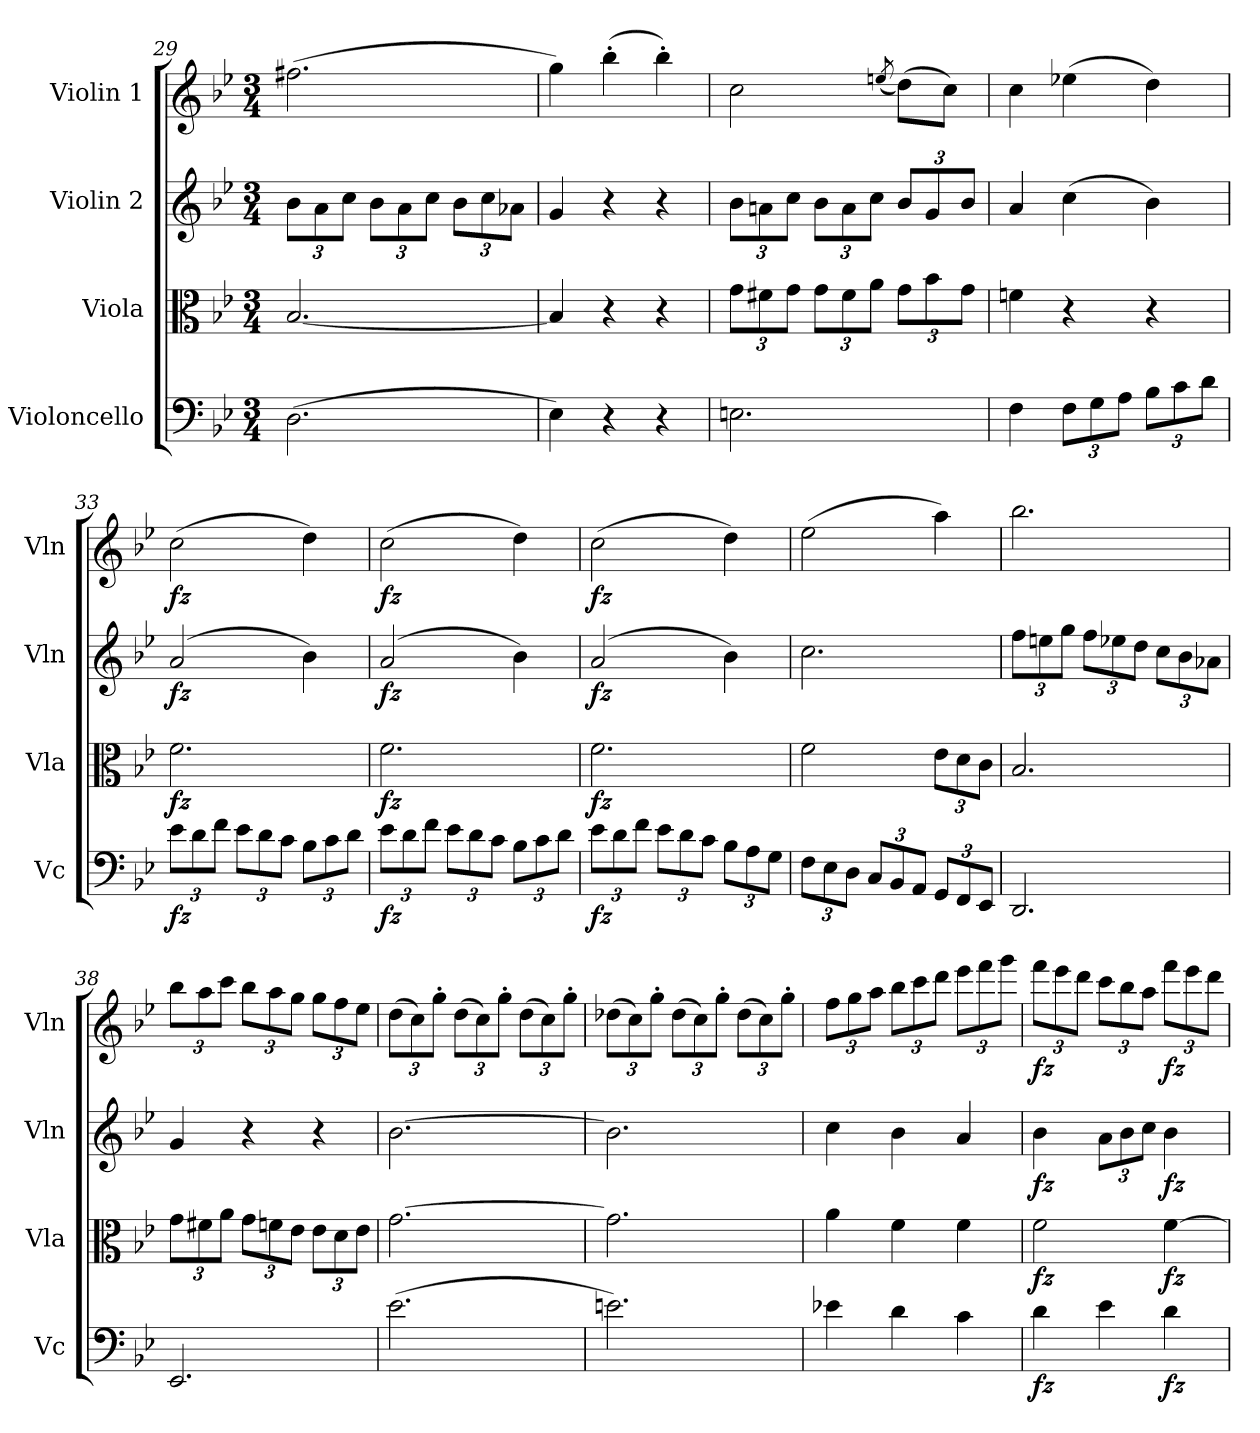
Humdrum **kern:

**kern	**dynam	**kern	**dynam	**kern	**dynam	**kern	**dynam
*part4	*part4	*part3	*part3	*part2	*part2	*part1	*part1
*staff4	*staff4	*staff3	*staff3	*staff2	*staff2	*staff1	*staff1
*I"Violoncello	*	*I"Viola	*	*I"Violin 2	*	*I"Violin 1	*
*I'Vc	*	*I'Vla	*	*I'Vln	*	*I'Vln	*
*clefF4	*	*clefC3	*	*clefG2	*	*clefG2	*
*k[b-e-]	*	*k[b-e-]	*	*k[b-e-]	*	*k[b-e-]	*
*M3/4	*	*M3/4	*	*M3/4	*	*M3/4	*
*	*	*	*	*Xbrackettup	*	*	*
=29	=29	=29	=29	=29	=29	=29	=29
(>2.D\	.	[2.B-/	.	12b-\L	.	(>2.ff#X\	.
.	.	.	.	12a\	.	.	.
.	.	.	.	12cc\J	.	.	.
.	.	.	.	12b-\L	.	.	.
.	.	.	.	12a\	.	.	.
.	.	.	.	12cc\J	.	.	.
.	.	.	.	12b-\L	.	.	.
.	.	.	.	12cc\	.	.	.
.	.	.	.	12a-X\J	.	.	.
=30	=30	=30	=30	=30	=30	=30	=30
4E-\)	.	4B-/]	.	4g/	.	4gg\)	.
4r	.	4r	.	4r	.	(>4bb-'\	.
4r	.	4r	.	4r	.	4bb-'\)	.
!!LO:PB:g=z
=31	=31	=31	=31	=31	=31	=31	=31
*	*	*Xbrackettup	*	*	*	*	*
2.En\	.	12g\L	.	12b-\L	.	2cc\	.
.	.	12f#X\	.	12an\	.	.	.
.	.	12g\J	.	12cc\J	.	.	.
.	.	12g\L	.	12b-\L	.	.	.
.	.	12f#\	.	12a\	.	.	.
.	.	12a\J	.	12cc\J	.	.	.
.	.	.	.	.	.	(<8qeen/	.
.	.	12g\L	.	12b-/L	.	(>8dd\L)	.
.	.	12b-\	.	12g/	.	.	.
.	.	.	.	.	.	8cc\J)	.
.	.	12g\J	.	12b-/J	.	.	.
=32	=32	=32	=32	=32	=32	=32	=32
4F\	.	4fn\	.	4a/	.	4cc\	.
*Xbrackettup	*	*	*	*	*	*	*
12F\L	.	4r	.	(>4cc\	.	(>4ee-X\	.
12G\	.	.	.	.	.	.	.
12A\J	.	.	.	.	.	.	.
12B-\L	.	4r	.	4b-\)	.	4dd\)	.
12c\	.	.	.	.	.	.	.
12d\J	.	.	.	.	.	.	.
=33	=33	=33	=33	=33	=33	=33	=33
!	!LO:DY:b	!	!LO:DY:b	!	!LO:DY:b	!	!LO:DY:b
12e-\L	fz	2.f\	fz	(>2a/	fz	(>2cc\	fz
12d\	.	.	.	.	.	.	.
12f\J	.	.	.	.	.	.	.
12e-\L	.	.	.	.	.	.	.
12d\	.	.	.	.	.	.	.
12c\J	.	.	.	.	.	.	.
12B-\L	.	.	.	4b-\)	.	4dd\)	.
12c\	.	.	.	.	.	.	.
12d\J	.	.	.	.	.	.	.
=34	=34	=34	=34	=34	=34	=34	=34
!	!LO:DY:b	!	!LO:DY:b	!	!LO:DY:b	!	!LO:DY:b
12e-\L	fz	2.f\	fz	(>2a/	fz	(>2cc\	fz
12d\	.	.	.	.	.	.	.
12f\J	.	.	.	.	.	.	.
12e-\L	.	.	.	.	.	.	.
12d\	.	.	.	.	.	.	.
12c\J	.	.	.	.	.	.	.
12B-\L	.	.	.	4b-\)	.	4dd\)	.
12c\	.	.	.	.	.	.	.
12d\J	.	.	.	.	.	.	.
=35	=35	=35	=35	=35	=35	=35	=35
!	!LO:DY:b	!	!LO:DY:b	!	!LO:DY:b	!	!LO:DY:b
12e-\L	fz	2.f\	fz	(>2a/	fz	(>2cc\	fz
12d\	.	.	.	.	.	.	.
12f\J	.	.	.	.	.	.	.
12e-\L	.	.	.	.	.	.	.
12d\	.	.	.	.	.	.	.
12c\J	.	.	.	.	.	.	.
12B-\L	.	.	.	4b-\)	.	4dd\)	.
12A\	.	.	.	.	.	.	.
12G\J	.	.	.	.	.	.	.
!!LO:LB:g=z
=36	=36	=36	=36	=36	=36	=36	=36
12F\L	.	2f\	.	2.cc\	.	(>2ee-\	.
12E-\	.	.	.	.	.	.	.
12D\J	.	.	.	.	.	.	.
12C/L	.	.	.	.	.	.	.
12BB-/	.	.	.	.	.	.	.
12AA/J	.	.	.	.	.	.	.
12GG/L	.	12e-\L	.	.	.	4aa\)	.
12FF/	.	12d\	.	.	.	.	.
12EE-/J	.	12c\J	.	.	.	.	.
=37	=37	=37	=37	=37	=37	=37	=37
2.DD/	.	2.B-/	.	12ff\L	.	2.bb-\	.
.	.	.	.	12een\	.	.	.
.	.	.	.	12gg\J	.	.	.
.	.	.	.	12ff\L	.	.	.
.	.	.	.	12ee-X\	.	.	.
.	.	.	.	12dd\J	.	.	.
.	.	.	.	12cc\L	.	.	.
.	.	.	.	12b-\	.	.	.
.	.	.	.	12a-X\J	.	.	.
=38	=38	=38	=38	=38	=38	=38	=38
*	*	*	*	*	*	*Xbrackettup	*
2.EE-/	.	12g\L	.	4g/	.	12bb-\L	.
.	.	12f#X\	.	.	.	12aa\	.
.	.	12a\J	.	.	.	12ccc\J	.
.	.	12g\L	.	4r	.	12bb-\L	.
.	.	12fn\	.	.	.	12aa\	.
.	.	12e-\J	.	.	.	12gg\J	.
.	.	12e-\L	.	4r	.	12gg\L	.
.	.	12d\	.	.	.	12ff\	.
.	.	12e-\J	.	.	.	12ee-\J	.
=39	=39	=39	=39	=39	=39	=39	=39
(>2.e-\	.	[2.g\	.	[2.b-\	.	(>12dd\L	.
.	.	.	.	.	.	12cc\)	.
.	.	.	.	.	.	12gg'\J	.
.	.	.	.	.	.	(>12dd\L	.
.	.	.	.	.	.	12cc\)	.
.	.	.	.	.	.	12gg'\J	.
.	.	.	.	.	.	(>12dd\L	.
.	.	.	.	.	.	12cc\)	.
.	.	.	.	.	.	12gg'\J	.
=40	=40	=40	=40	=40	=40	=40	=40
2.en\)	.	2.g\]	.	2.b-\]	.	(>12dd-X\L	.
.	.	.	.	.	.	12cc\)	.
.	.	.	.	.	.	12gg'\J	.
.	.	.	.	.	.	(>12dd-\L	.
.	.	.	.	.	.	12cc\)	.
.	.	.	.	.	.	12gg'\J	.
.	.	.	.	.	.	(>12dd-\L	.
.	.	.	.	.	.	12cc\)	.
.	.	.	.	.	.	12gg'\J	.
!!LO:LB:g=z
=41	=41	=41	=41	=41	=41	=41	=41
4e-X\	.	4a\	.	4cc\	.	12ff\L	.
.	.	.	.	.	.	12gg\	.
.	.	.	.	.	.	12aa\J	.
4d\	.	4f\	.	4b-\	.	12bb-\L	.
.	.	.	.	.	.	12ccc\	.
.	.	.	.	.	.	12ddd\J	.
4c\	.	4f\	.	4a/	.	12eee-\L	.
.	.	.	.	.	.	12fff\	.
.	.	.	.	.	.	12ggg\J	.
=42	=42	=42	=42	=42	=42	=42	=42
!	!LO:DY:b	!	!LO:DY:b	!	!LO:DY:b	!	!LO:DY:b
4d\	fz	2f\	fz	4b-\	fz	12fff\L	fz
.	.	.	.	.	.	12eee-\	.
.	.	.	.	.	.	12ddd\J	.
4e-\	.	.	.	12a\L	.	12ccc\L	.
.	.	.	.	12b-\	.	12bb-\	.
.	.	.	.	12cc\J	.	12aa\J	.
!	!LO:DY:b	!	!LO:DY:b	!	!LO:DY:b	!	!LO:DY:b
4d\	fz	[4f\	fz	4b-\	fz	12fff\L	fz
.	.	.	.	.	.	12eee-\	.
.	.	.	.	.	.	12ddd\J	.
=	=	=	=	=	=	=	=
*-	*-	*-	*-	*-	*-	*-	*-
